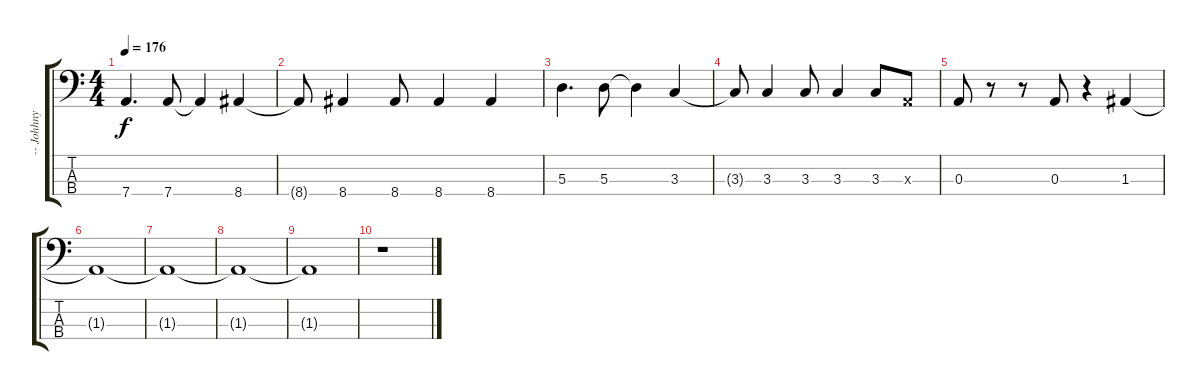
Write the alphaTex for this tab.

\track ("-- Johhny Christ - Bass 1" "-- Johhny ") {instrument slapbass2}
\staff {score tabs}
\tuning (G2 D2 A1 D1) {hide}
\ts (4 4)
\tempo 176
\clef f4
\ks c
7.4.4{d dy f} 7.4.8 7.4{t}.4 8.4.4 |
8.4{t}.8 8.4.4 8.4.8 8.4.4 8.4.4 |
5.3.4{d} 5.3.8 5.3{t}.4 3.3.4 |
3.3{t}.8 3.3.4 3.3.8 3.3.4 3.3.8 0.3{x}.8 |
0.3.8 r.8 r.8 0.3.8 r.4 1.3.4 |
1.3{t}.1 |
1.3{t}.1 |
1.3{t}.1 |
1.3{t}.1 |
r.1
